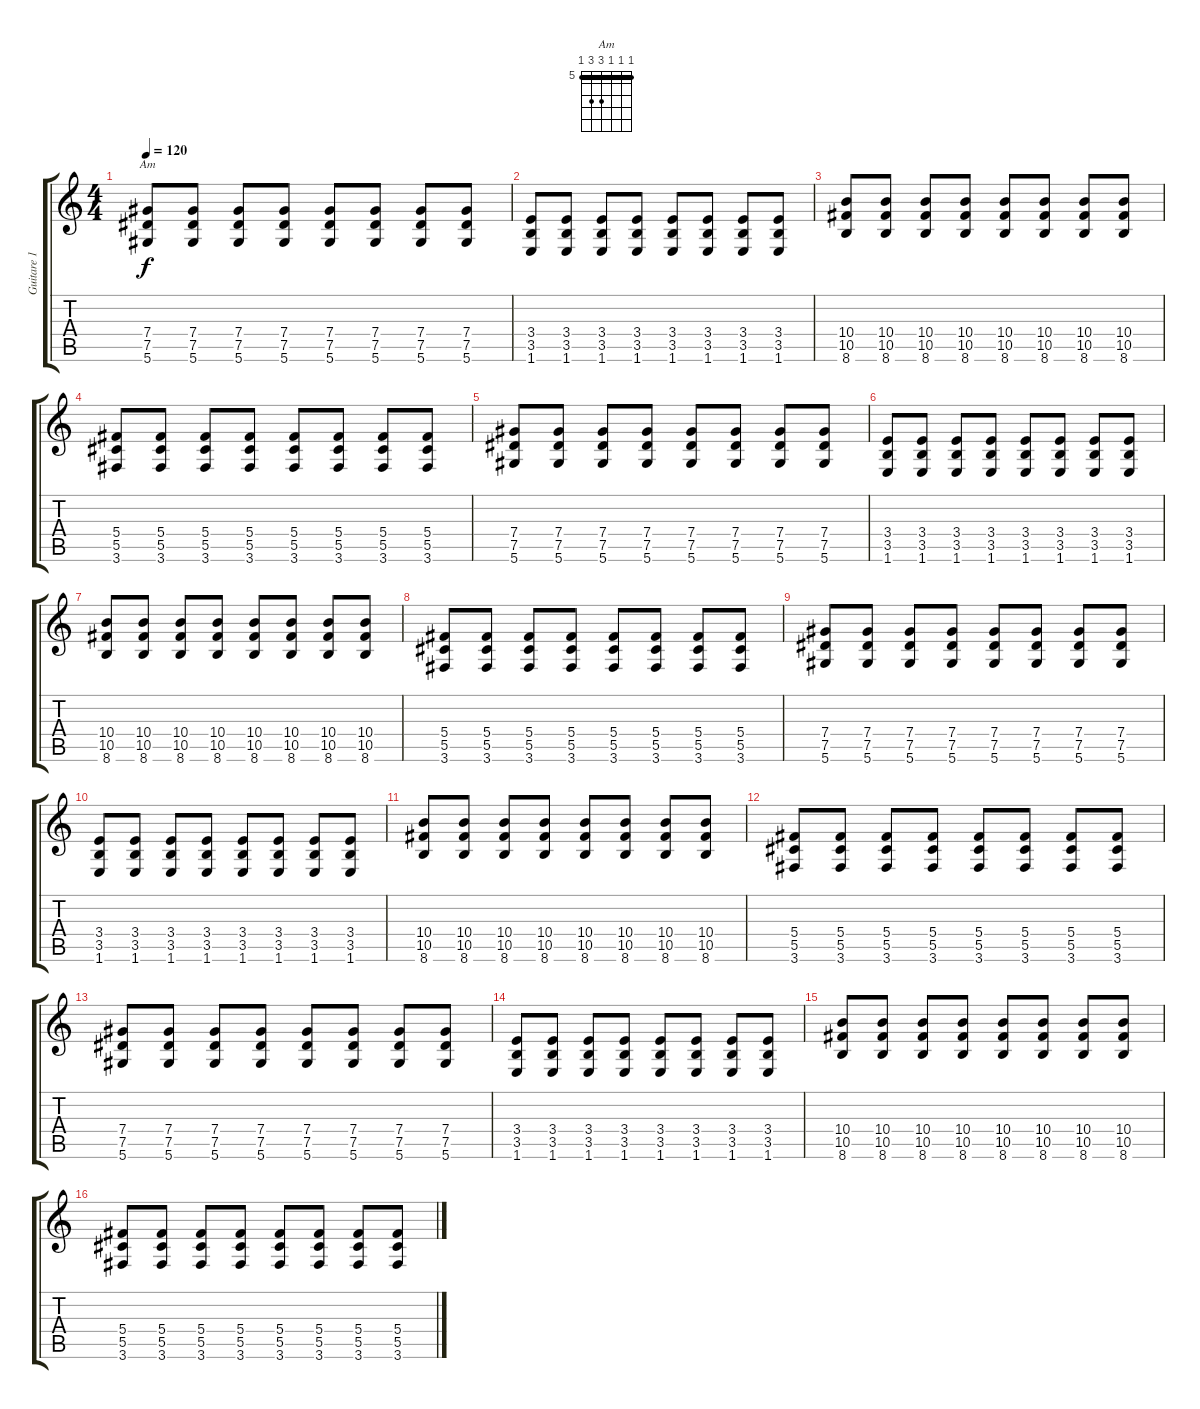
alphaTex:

\track ("Guitare 1 - Tom" "Guitare 1 ") {instrument acousticguitarsteel}
\staff {score tabs}
\tuning (Eb4 Bb3 Gb3 Db3 Ab2 Eb2) {hide}
\chord ("Am" 5 5 5 7 7 5) {firstfret 5 barre 5}
\ts (4 4)
\tempo 120
\clef g2
\ks c
(7.4 7.5 5.6).8{ch "Am" dy f volume 13 instrument distortionguitar} (7.4 7.5 5.6).8 (7.4 7.5 5.6).8 (7.4 7.5 5.6).8 (7.4 7.5 5.6).8 (7.4 7.5 5.6).8 (7.4 7.5 5.6).8 (7.4 7.5 5.6).8 |
(3.4 3.5 1.6).8 (3.4 3.5 1.6).8 (3.4 3.5 1.6).8 (3.4 3.5 1.6).8 (3.4 3.5 1.6).8 (3.4 3.5 1.6).8 (3.4 3.5 1.6).8 (3.4 3.5 1.6).8 |
(10.4 10.5 8.6).8 (10.4 10.5 8.6).8 (10.4 10.5 8.6).8 (10.4 10.5 8.6).8 (10.4 10.5 8.6).8 (10.4 10.5 8.6).8 (10.4 10.5 8.6).8 (10.4 10.5 8.6).8 |
(5.4 5.5 3.6).8 (5.4 5.5 3.6).8 (5.4 5.5 3.6).8 (5.4 5.5 3.6).8 (5.4 5.5 3.6).8 (5.4 5.5 3.6).8 (5.4 5.5 3.6).8 (5.4 5.5 3.6).8 |
(7.4 7.5 5.6).8 (7.4 7.5 5.6).8 (7.4 7.5 5.6).8 (7.4 7.5 5.6).8 (7.4 7.5 5.6).8 (7.4 7.5 5.6).8 (7.4 7.5 5.6).8 (7.4 7.5 5.6).8 |
(3.4 3.5 1.6).8 (3.4 3.5 1.6).8 (3.4 3.5 1.6).8 (3.4 3.5 1.6).8 (3.4 3.5 1.6).8 (3.4 3.5 1.6).8 (3.4 3.5 1.6).8 (3.4 3.5 1.6).8 |
(10.4 10.5 8.6).8 (10.4 10.5 8.6).8 (10.4 10.5 8.6).8 (10.4 10.5 8.6).8 (10.4 10.5 8.6).8 (10.4 10.5 8.6).8 (10.4 10.5 8.6).8 (10.4 10.5 8.6).8 |
(5.4 5.5 3.6).8 (5.4 5.5 3.6).8 (5.4 5.5 3.6).8 (5.4 5.5 3.6).8 (5.4 5.5 3.6).8 (5.4 5.5 3.6).8 (5.4 5.5 3.6).8 (5.4 5.5 3.6).8 |
(7.4 7.5 5.6).8 (7.4 7.5 5.6).8 (7.4 7.5 5.6).8 (7.4 7.5 5.6).8 (7.4 7.5 5.6).8 (7.4 7.5 5.6).8 (7.4 7.5 5.6).8 (7.4 7.5 5.6).8 |
(3.4 3.5 1.6).8 (3.4 3.5 1.6).8 (3.4 3.5 1.6).8 (3.4 3.5 1.6).8 (3.4 3.5 1.6).8 (3.4 3.5 1.6).8 (3.4 3.5 1.6).8 (3.4 3.5 1.6).8 |
(10.4 10.5 8.6).8 (10.4 10.5 8.6).8 (10.4 10.5 8.6).8 (10.4 10.5 8.6).8 (10.4 10.5 8.6).8 (10.4 10.5 8.6).8 (10.4 10.5 8.6).8 (10.4 10.5 8.6).8 |
(5.4 5.5 3.6).8 (5.4 5.5 3.6).8 (5.4 5.5 3.6).8 (5.4 5.5 3.6).8 (5.4 5.5 3.6).8 (5.4 5.5 3.6).8 (5.4 5.5 3.6).8 (5.4 5.5 3.6).8 |
(7.4 7.5 5.6).8 (7.4 7.5 5.6).8 (7.4 7.5 5.6).8 (7.4 7.5 5.6).8 (7.4 7.5 5.6).8 (7.4 7.5 5.6).8 (7.4 7.5 5.6).8 (7.4 7.5 5.6).8 |
(3.4 3.5 1.6).8 (3.4 3.5 1.6).8 (3.4 3.5 1.6).8 (3.4 3.5 1.6).8 (3.4 3.5 1.6).8 (3.4 3.5 1.6).8 (3.4 3.5 1.6).8 (3.4 3.5 1.6).8 |
(10.4 10.5 8.6).8 (10.4 10.5 8.6).8 (10.4 10.5 8.6).8 (10.4 10.5 8.6).8 (10.4 10.5 8.6).8 (10.4 10.5 8.6).8 (10.4 10.5 8.6).8 (10.4 10.5 8.6).8 |
(5.4 5.5 3.6).8 (5.4 5.5 3.6).8 (5.4 5.5 3.6).8 (5.4 5.5 3.6).8 (5.4 5.5 3.6).8 (5.4 5.5 3.6).8 (5.4 5.5 3.6).8 (5.4 5.5 3.6).8
